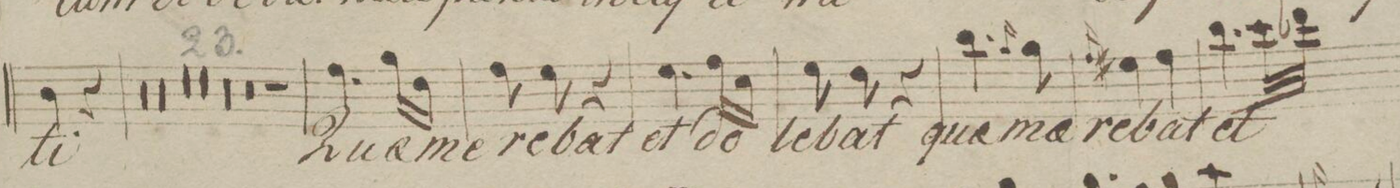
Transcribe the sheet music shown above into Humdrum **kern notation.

**kern	**text
*I"Alt.	*
*clefC3	*
*k[b-]	*
*M2/4	*
4c\	-ti
4r	.
=87	=87
0r	.
=88	=88
=89	=89
=90	=90
=91	=91
0r	.
=92	=92
=93	=93
=94	=94
=95	=95
0r	.
=96	=96
=97	=97
=98	=98
=99	=99
0r	.
=100	=100
=101	=101
=102	=102
=103	=103
0r	.
=104	=104
=105	=105
=106	=106
=107	=107
1r	.
=108	=108
=109	=109
2r	.
=110	=110
4.g\	Quae
16a\LL	me-
16e\JJ	.
=111	=111
8g\	-re-
8f\	-bat
4r	.
=112	=112
4.f\	et
16g\LL	do-
16d\JJ	.
=113	=113
8f\	-le-
8e\	-bat
4r	.
=114	=114
4.cc\	quae
16qqb-/	.
8a\	moe-
=115	=115
16qqg/	.
4f#X\	-re-
4g\	-bat
=116	=116
8.cc\L	et
32dd\LL	.
32ee-X\JJJ	.
*-	*-
